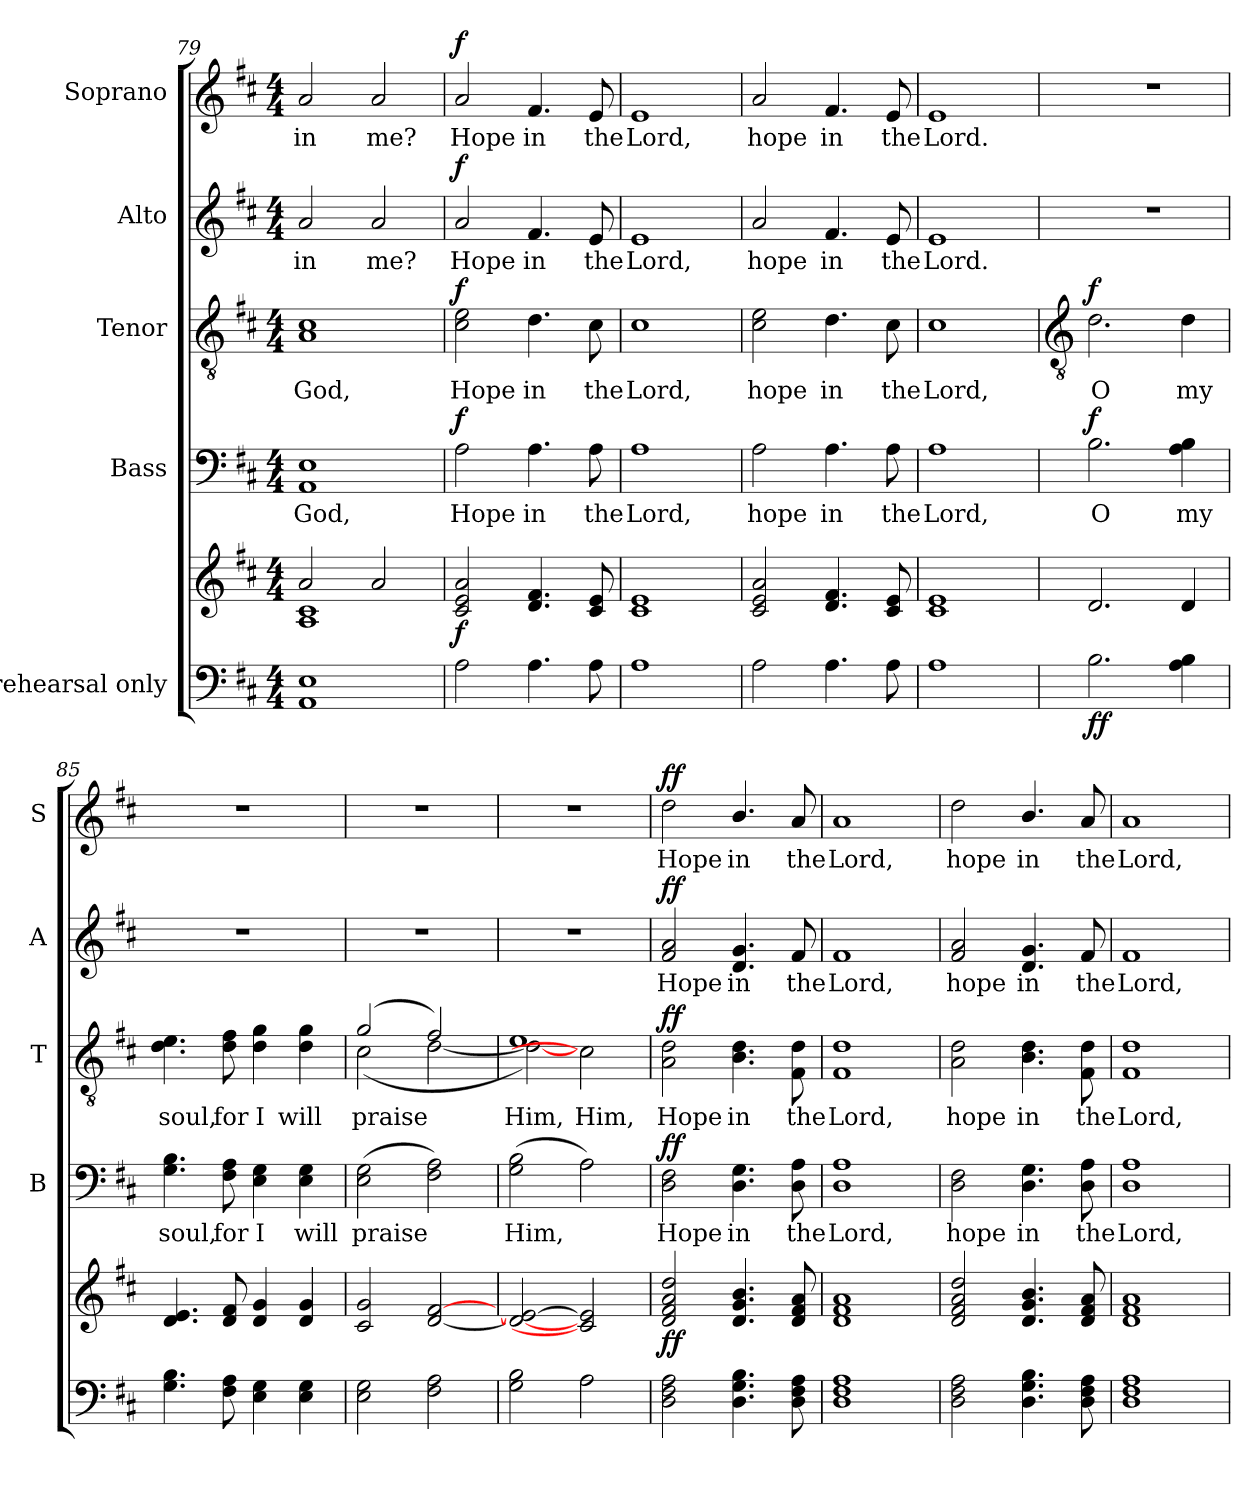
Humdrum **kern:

**kern	**kern	**dynam	**kern	**text	**dynam	**kern	**text	**dynam	**kern	**text	**dynam	**kern	**text	**dynam
*part5	*part5	*part5	*part4	*part4	*part4	*part3	*part3	*part3	*part2	*part2	*part2	*part1	*part1	*part1
*staff6	*staff5	*staff5/6	*staff4	*staff4	*staff4	*staff3	*staff3	*staff3	*staff2	*staff2	*staff2	*staff1	*staff1	*staff1
*I"rehearsal only	*	*	*I"Bass	*	*	*I"Tenor	*	*	*I"Alto	*	*	*I"Soprano	*	*
*	*	*	*I'B	*	*	*I'T	*	*	*I'A	*	*	*I'S	*	*
*clefF4	*clefG2	*	*clefF4	*	*	*clefGv2	*	*	*clefG2	*	*	*clefG2	*	*
*k[f#c#]	*k[f#c#]	*	*k[f#c#]	*	*	*k[f#c#]	*	*	*k[f#c#]	*	*	*k[f#c#]	*	*
*D:	*D:	*	*D:	*	*	*D:	*	*	*D:	*	*	*D:	*	*
*M4/4	*M4/4	*	*M4/4	*	*	*M4/4	*	*	*M4/4	*	*	*M4/4	*	*
=79	=79	=79	=79	=79	=79	=79	=79	=79	=79	=79	=79	=79	=79	=79
*	*^	*	*	*	*	*	*	*	*	*	*	*	*	*
!	!	!	!	!	!LO:LY:b	!	!	!LO:LY:b	!	!	!LO:LY:b	!	!	!LO:LY:b	!
1AA 1E	2a	1A\ 1c#\	.	1AA 1E	God,	.	1A\ 1c#\	God,	.	2a	in	.	2a	in	.
!	!	!	!	!	!	!	!	!	!	!	!LO:LY:b	!	!	!LO:LY:b	!
.	2a	.	.	.	.	.	.	.	.	2a	me?	.	2a	me?	.
=80	=80	=80	=80	=80	=80	=80	=80	=80	=80	=80	=80	=80	=80	=80	=80
!	!	!	!LO:DY:b	!	!LO:LY:b	!LO:DY:b	!	!LO:LY:b	!LO:DY:b	!	!LO:LY:b	!LO:DY:b	!	!LO:LY:b	!LO:DY:b
2A	2c# 2e 2a	1ryy	f	2A	Hope	f	2c#\ 2e\	Hope	f	2a	Hope	f	2a	Hope	f
!	!	!	!	!	!LO:LY:b	!	!	!LO:LY:b	!	!	!LO:LY:b	!	!	!LO:LY:b	!
4.A	4.d 4.f#	.	.	4.A	in	.	4.d\	in	.	4.f#	in	.	4.f#	in	.
!	!	!	!	!	!LO:LY:b	!	!	!LO:LY:b	!	!	!LO:LY:b	!	!	!LO:LY:b	!
8A	8c# 8e	.	.	8A	the	.	8c#\	the	.	8e	the	.	8e	the	.
=81	=81	=81	=81	=81	=81	=81	=81	=81	=81	=81	=81	=81	=81	=81	=81
!	!	!	!	!	!LO:LY:b	!	!	!LO:LY:b	!	!	!LO:LY:b	!	!	!LO:LY:b	!
1A	1c# 1e	1ryy	.	1A	Lord,	.	1c#\	Lord,	.	1e	Lord,	.	1e	Lord,	.
=82	=82	=82	=82	=82	=82	=82	=82	=82	=82	=82	=82	=82	=82	=82	=82
!	!	!	!	!	!LO:LY:b	!	!	!LO:LY:b	!	!	!LO:LY:b	!	!	!LO:LY:b	!
*	*v	*v	*	*	*	*	*	*	*	*	*	*	*	*	*
2A	2c# 2e 2a	.	2A	hope	.	2c#\ 2e\	hope	.	2a	hope	.	2a	hope	.
!	!	!	!	!LO:LY:b	!	!	!LO:LY:b	!	!	!LO:LY:b	!	!	!LO:LY:b	!
4.A	4.d 4.f#	.	4.A	in	.	4.d\	in	.	4.f#	in	.	4.f#	in	.
!	!	!	!	!LO:LY:b	!	!	!LO:LY:b	!	!	!LO:LY:b	!	!	!LO:LY:b	!
8A	8c# 8e	.	8A	the	.	8c#\	the	.	8e	the	.	8e	the	.
=83	=83	=83	=83	=83	=83	=83	=83	=83	=83	=83	=83	=83	=83	=83
!	!	!	!	!LO:LY:b	!	!	!LO:LY:b	!	!	!LO:LY:b	!	!	!LO:LY:b	!
1A	1c# 1e	.	1A	Lord,	.	1c#\	Lord,	.	1e	Lord.	.	1e	Lord.	.
!!LO:LB:g=z
=84	=84	=84	=84	=84	=84	=84	=84	=84	=84	=84	=84	=84	=84	=84
*	*	*	*	*	*	*clefGv2	*	*	*	*	*	*	*	*
!	!	!LO:DY:b=2	!	!LO:LY:b	!	!	!LO:LY:b	!	!	!	!	!	!	!
*	*	*	*	*	*	*^	*	*	*	*	*	*	*	*
!	!	!LO:DY:n=1:b	!	!	!LO:DY:b	!	!	!	!LO:DY:b	!	!	!	!	!	!
2.B	2.d	f f	2.B	O	f	1ryy	2.d\	O	f	1r	.	.	1r	.	.
!	!	!	!	!LO:LY:b	!	!	!	!LO:LY:b	!	!	!	!	!	!	!
4A 4B	4d	.	4A 4B	my	.	.	4d\	my	.	.	.	.	.	.	.
=85	=85	=85	=85	=85	=85	=85	=85	=85	=85	=85	=85	=85	=85	=85	=85
!	!	!	!	!LO:LY:b	!	!	!	!LO:LY:b	!	!	!	!	!	!	!
4.G 4.B	4.d 4.e	.	4.G 4.B	soul,	.	1ryy	4.d\ 4.e\	soul,	.	1r	.	.	1r	.	.
!	!	!	!	!LO:LY:b	!	!	!	!LO:LY:b	!	!	!	!	!	!	!
8F# 8A	8d 8f#	.	8F# 8A	for	.	.	8d\ 8f#\	for	.	.	.	.	.	.	.
!	!	!	!	!LO:LY:b	!	!	!	!LO:LY:b	!	!	!	!	!	!	!
4E 4G	4d 4g	.	4E 4G	I	.	.	4d\ 4g\	I	.	.	.	.	.	.	.
!	!	!	!	!LO:LY:b	!	!	!	!LO:LY:b	!	!	!	!	!	!	!
4E 4G	4d 4g	.	4E 4G	will	.	.	4d\ 4g\	will	.	.	.	.	.	.	.
=86	=86	=86	=86	=86	=86	=86	=86	=86	=86	=86	=86	=86	=86	=86	=86
!	!	!	!	!LO:LY:b	!	!	!	!LO:LY:a	!	!	!	!	!	!	!
!	!	!	!	!	!	!	!	!LO:LY:b	!	!	!	!	!	!	!
2E 2G	2c# 2g	.	(>2E 2G	praise	.	(>2g/	(<2c#\	praise	.	1r	.	.	1r	.	.
2F# 2A	[2d [2f#	.	2F# 2A)	.	.	2f#/)	[2d\	.	.	.	.	.	.	.	.
=87	=87	=87	=87	=87	=87	=87	=87	=87	=87	=87	=87	=87	=87	=87	=87
!	!	!	!	!LO:LY:b	!	!	!	!LO:LY:a	!	!	!	!	!	!	!
2G 2B	2d_ 2e_	.	(>2G 2B	Him,	.	1e	2d\_)	Him,	.	1r	.	.	1r	.	.
!	!	!	!	!	!	!	!	!LO:LY:b	!	!	!	!	!	!	!
2A	2c#] 2e]	.	2A)	.	.	.	2c#\]	Him,	.	.	.	.	.	.	.
=88	=88	=88	=88	=88	=88	=88	=88	=88	=88	=88	=88	=88	=88	=88	=88
!	!	!LO:DY:b	!	!LO:LY:b	!LO:DY:b	!	!	!LO:LY:b	!LO:DY:b	!	!LO:LY:b	!LO:DY:b	!	!LO:LY:b	!LO:DY:b
2D 2F# 2A	2d 2f# 2a 2dd	ff	2D 2F#	Hope	ff	1ryy	2A\ 2d\	Hope	ff	2f# 2a	Hope	ff	2dd	Hope	ff
!	!	!	!	!LO:LY:b	!	!	!	!LO:LY:b	!	!	!LO:LY:b	!	!	!LO:LY:b	!
4.D 4.G 4.B	4.d 4.g 4.b	.	4.D 4.G	in	.	.	4.B\ 4.d\	in	.	4.d 4.g	in	.	4.b/	in	.
!	!	!	!	!LO:LY:b	!	!	!	!LO:LY:b	!	!	!LO:LY:b	!	!	!LO:LY:b	!
8D 8F# 8A	8d 8f# 8a	.	8D 8A	the	.	.	8F#\ 8d\	the	.	8f#	the	.	8a	the	.
=89	=89	=89	=89	=89	=89	=89	=89	=89	=89	=89	=89	=89	=89	=89	=89
!	!	!	!	!LO:LY:b	!	!	!	!LO:LY:b	!	!	!LO:LY:b	!	!	!LO:LY:b	!
1D 1F# 1A	1d 1f# 1a	.	1D 1A	Lord,	.	1ryy	1F#\ 1d\	Lord,	.	1f#	Lord,	.	1a	Lord,	.
=90	=90	=90	=90	=90	=90	=90	=90	=90	=90	=90	=90	=90	=90	=90	=90
!	!	!	!	!LO:LY:b	!	!	!	!LO:LY:b	!	!	!LO:LY:b	!	!	!LO:LY:b	!
2D 2F# 2A	2d 2f# 2a 2dd	.	2D 2F#	hope	.	1ryy	2A\ 2d\	hope	.	2f# 2a	hope	.	2dd	hope	.
!	!	!	!	!LO:LY:b	!	!	!	!LO:LY:b	!	!	!LO:LY:b	!	!	!LO:LY:b	!
4.D 4.G 4.B	4.d 4.g 4.b	.	4.D 4.G	in	.	.	4.B\ 4.d\	in	.	4.d 4.g	in	.	4.b/	in	.
!	!	!	!	!LO:LY:b	!	!	!	!LO:LY:b	!	!	!LO:LY:b	!	!	!LO:LY:b	!
8D 8F# 8A	8d 8f# 8a	.	8D 8A	the	.	.	8F#\ 8d\	the	.	8f#	the	.	8a	the	.
=91	=91	=91	=91	=91	=91	=91	=91	=91	=91	=91	=91	=91	=91	=91	=91
!	!	!	!	!LO:LY:b	!	!	!	!LO:LY:b	!	!	!LO:LY:b	!	!	!LO:LY:b	!
1D 1F# 1A	1d 1f# 1a	.	1D 1A	Lord,	.	1ryy	1F#\ 1d\	Lord,	.	1f#	Lord,	.	1a	Lord,	.
*	*	*	*	*	*	*v	*v	*	*	*	*	*	*	*	*
=	=	=	=	=	=	=	=	=	=	=	=	=	=	=
*-	*-	*-	*-	*-	*-	*-	*-	*-	*-	*-	*-	*-	*-	*-
